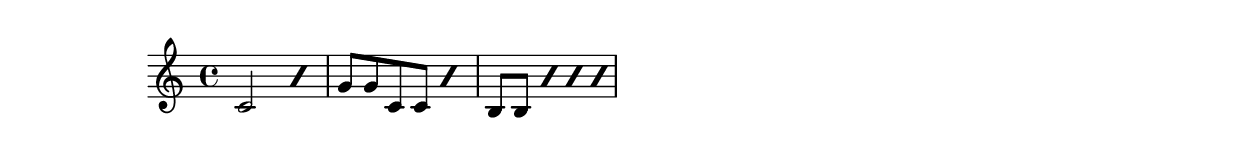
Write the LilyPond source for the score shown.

\version "1.7.18"
\header {
texidoc = "Beat repeats are supported."
}

\score { \notes \relative c'
	 \context Voice { \time 4/4
   \repeat "percent" 2 { c2 }

   % the chairman dances
   \repeat "percent" 2 { g'8 g c, c  }   
   \repeat "percent" 4 { b8 b8  }
  }
	 \paper { raggedright = ##t }
}
